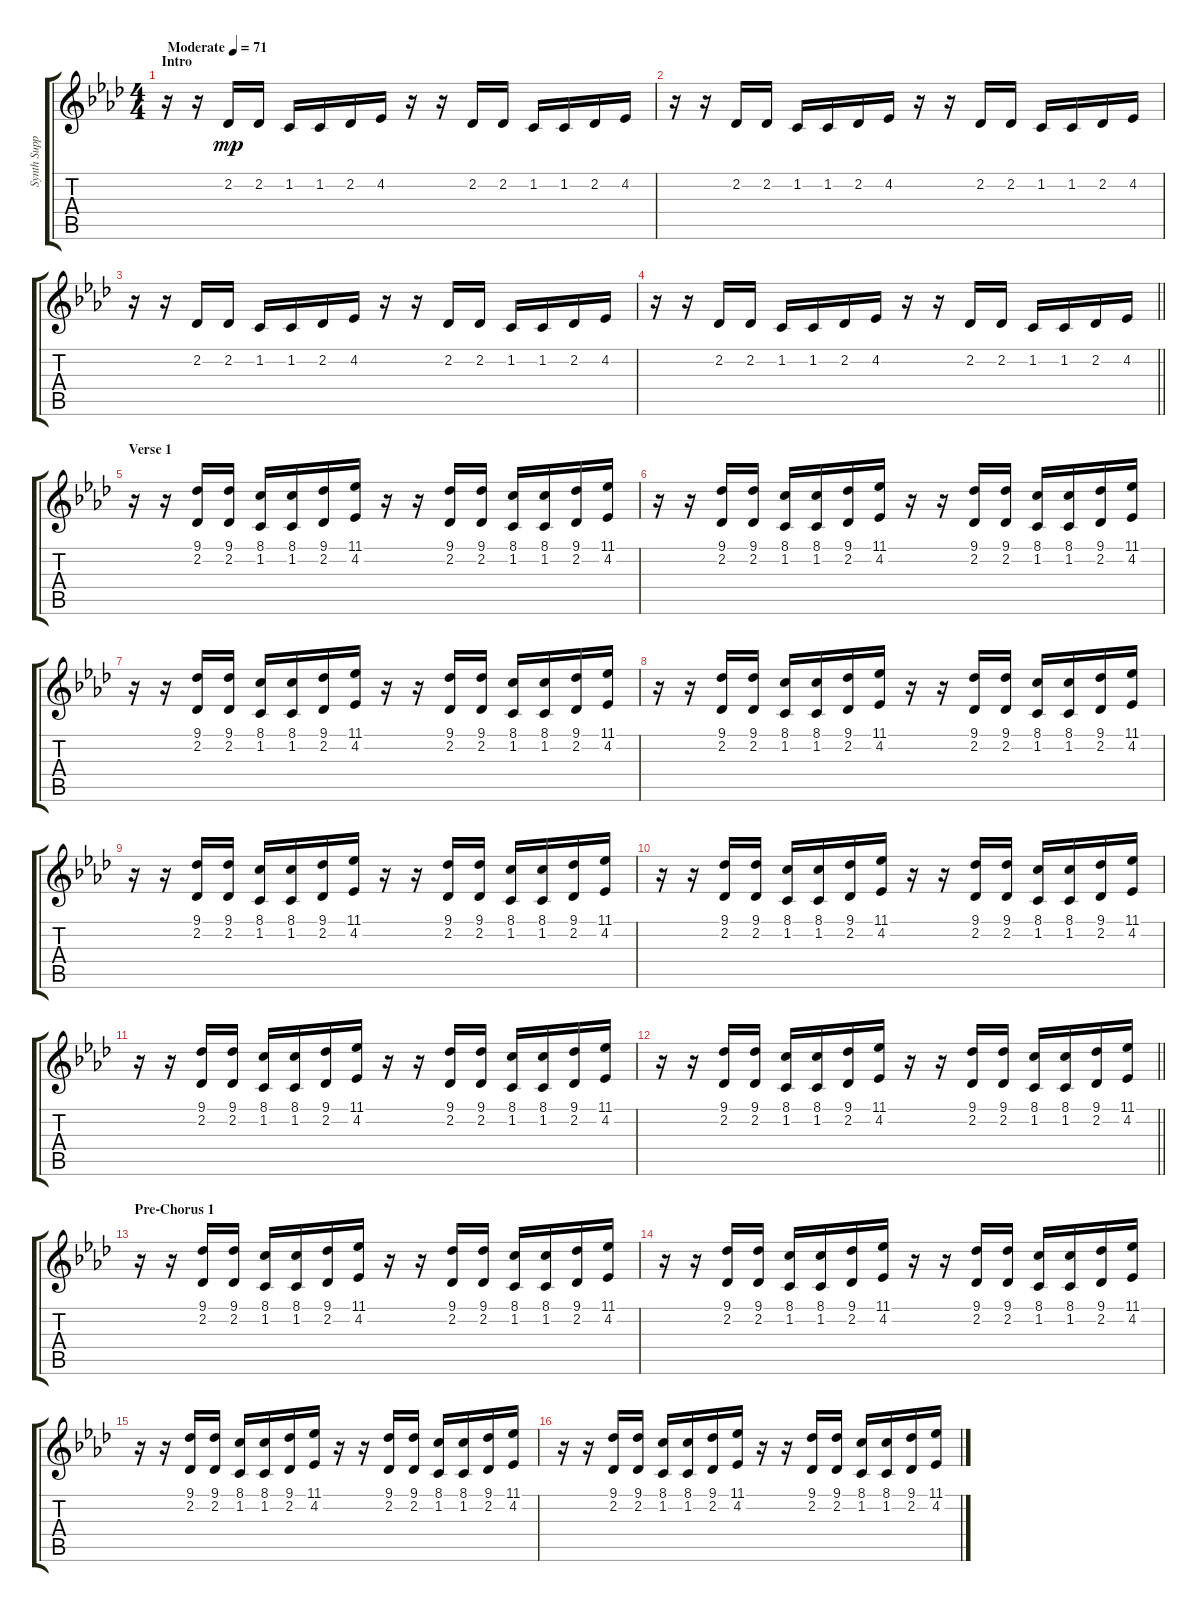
\track ("Synth Supplement Delay" "Synth Supp") {instrument lead2sawtooth}
\staff {score tabs}
\tuning (E4 B3 G3 D3 A2 E2) {hide}
\ts (4 4)
\section ("" "Intro")
\tempo (71 "Moderate")
\clef g2
\ks ab
r.16{dy mp instrument lead2sawtooth} r.16 2.2.16 2.2.16 1.2.16 1.2.16 2.2.16 4.2.16 r.16 r.16 2.2.16 2.2.16 1.2.16 1.2.16 2.2.16 4.2.16 |
r.16 r.16 2.2.16 2.2.16 1.2.16 1.2.16 2.2.16 4.2.16 r.16 r.16 2.2.16 2.2.16 1.2.16 1.2.16 2.2.16 4.2.16 |
r.16 r.16 2.2.16 2.2.16 1.2.16 1.2.16 2.2.16 4.2.16 r.16 r.16 2.2.16 2.2.16 1.2.16 1.2.16 2.2.16 4.2.16 |
\barLineRight lightlight
r.16 r.16 2.2.16 2.2.16 1.2.16 1.2.16 2.2.16 4.2.16 r.16 r.16 2.2.16 2.2.16 1.2.16 1.2.16 2.2.16 4.2.16 |
\section ("" "Verse 1")
r.16 r.16 (9.1 2.2).16 (9.1 2.2).16 (8.1 1.2).16 (8.1 1.2).16 (9.1 2.2).16 (11.1 4.2).16 r.16 r.16 (9.1 2.2).16 (9.1 2.2).16 (8.1 1.2).16 (8.1 1.2).16 (9.1 2.2).16 (11.1 4.2).16 |
r.16 r.16 (9.1 2.2).16 (9.1 2.2).16 (8.1 1.2).16 (8.1 1.2).16 (9.1 2.2).16 (11.1 4.2).16 r.16 r.16 (9.1 2.2).16 (9.1 2.2).16 (8.1 1.2).16 (8.1 1.2).16 (9.1 2.2).16 (11.1 4.2).16 |
r.16 r.16 (9.1 2.2).16 (9.1 2.2).16 (8.1 1.2).16 (8.1 1.2).16 (9.1 2.2).16 (11.1 4.2).16 r.16 r.16 (9.1 2.2).16 (9.1 2.2).16 (8.1 1.2).16 (8.1 1.2).16 (9.1 2.2).16 (11.1 4.2).16 |
r.16 r.16 (9.1 2.2).16 (9.1 2.2).16 (8.1 1.2).16 (8.1 1.2).16 (9.1 2.2).16 (11.1 4.2).16 r.16 r.16 (9.1 2.2).16 (9.1 2.2).16 (8.1 1.2).16 (8.1 1.2).16 (9.1 2.2).16 (11.1 4.2).16 |
r.16 r.16 (9.1 2.2).16 (9.1 2.2).16 (8.1 1.2).16 (8.1 1.2).16 (9.1 2.2).16 (11.1 4.2).16 r.16 r.16 (9.1 2.2).16 (9.1 2.2).16 (8.1 1.2).16 (8.1 1.2).16 (9.1 2.2).16 (11.1 4.2).16 |
r.16 r.16 (9.1 2.2).16 (9.1 2.2).16 (8.1 1.2).16 (8.1 1.2).16 (9.1 2.2).16 (11.1 4.2).16 r.16 r.16 (9.1 2.2).16 (9.1 2.2).16 (8.1 1.2).16 (8.1 1.2).16 (9.1 2.2).16 (11.1 4.2).16 |
r.16 r.16 (9.1 2.2).16 (9.1 2.2).16 (8.1 1.2).16 (8.1 1.2).16 (9.1 2.2).16 (11.1 4.2).16 r.16 r.16 (9.1 2.2).16 (9.1 2.2).16 (8.1 1.2).16 (8.1 1.2).16 (9.1 2.2).16 (11.1 4.2).16 |
\barLineRight lightlight
r.16 r.16 (9.1 2.2).16 (9.1 2.2).16 (8.1 1.2).16 (8.1 1.2).16 (9.1 2.2).16 (11.1 4.2).16 r.16 r.16 (9.1 2.2).16 (9.1 2.2).16 (8.1 1.2).16 (8.1 1.2).16 (9.1 2.2).16 (11.1 4.2).16 |
\section ("" "Pre-Chorus 1")
r.16 r.16 (9.1 2.2).16 (9.1 2.2).16 (8.1 1.2).16 (8.1 1.2).16 (9.1 2.2).16 (11.1 4.2).16 r.16 r.16 (9.1 2.2).16 (9.1 2.2).16 (8.1 1.2).16 (8.1 1.2).16 (9.1 2.2).16 (11.1 4.2).16 |
r.16 r.16 (9.1 2.2).16 (9.1 2.2).16 (8.1 1.2).16 (8.1 1.2).16 (9.1 2.2).16 (11.1 4.2).16 r.16 r.16 (9.1 2.2).16 (9.1 2.2).16 (8.1 1.2).16 (8.1 1.2).16 (9.1 2.2).16 (11.1 4.2).16 |
r.16 r.16 (9.1 2.2).16 (9.1 2.2).16 (8.1 1.2).16 (8.1 1.2).16 (9.1 2.2).16 (11.1 4.2).16 r.16 r.16 (9.1 2.2).16 (9.1 2.2).16 (8.1 1.2).16 (8.1 1.2).16 (9.1 2.2).16 (11.1 4.2).16 |
r.16 r.16 (9.1 2.2).16 (9.1 2.2).16 (8.1 1.2).16 (8.1 1.2).16 (9.1 2.2).16 (11.1 4.2).16 r.16 r.16 (9.1 2.2).16 (9.1 2.2).16 (8.1 1.2).16 (8.1 1.2).16 (9.1 2.2).16 (11.1 4.2).16
